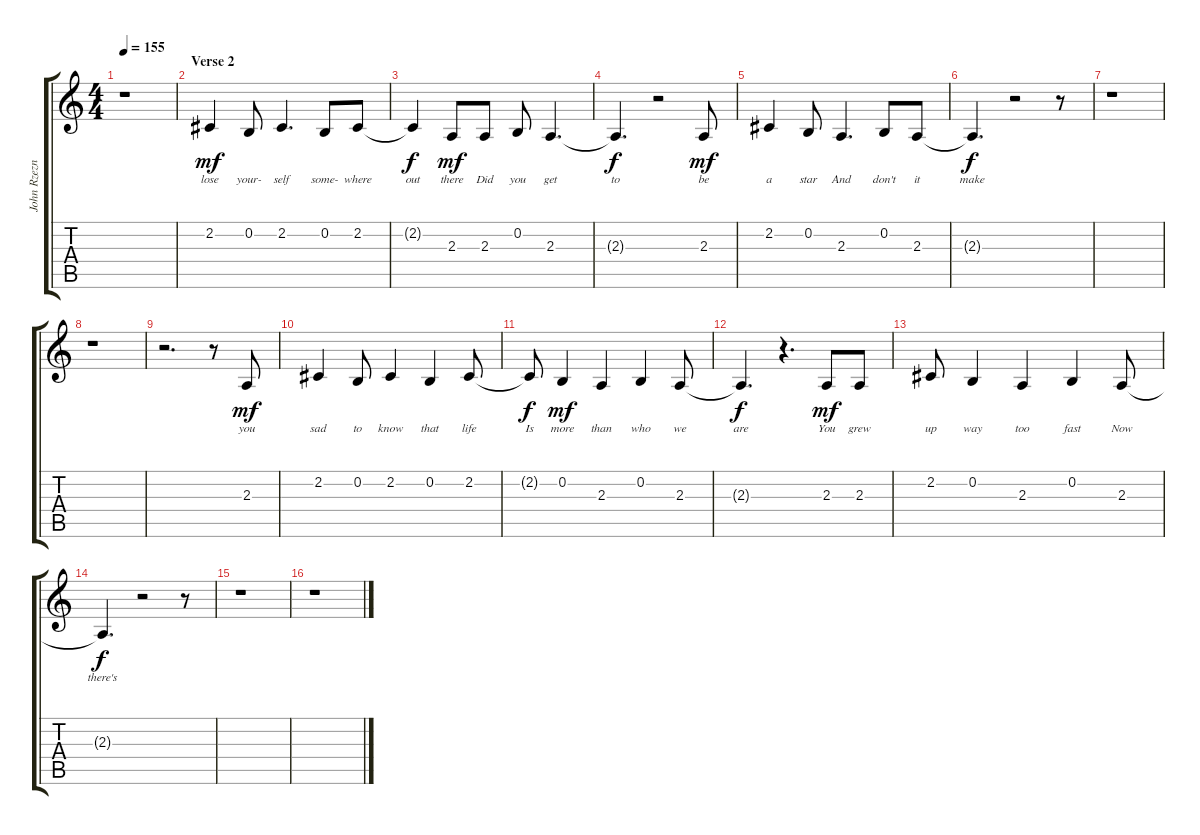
\track ("John Rzeznik - Voice" "John Rzezn") {instrument tenorsax}
\staff {score tabs}
\tuning (E4 B3 G3 D3 A2 E2) {hide}
\ts (4 4)
\tempo 155
\clef g2
\ks c
r.1{dy mf} |
\section ("" "Verse 2")
2.2.4{lyrics (0 "lose") lyrics (1 "") lyrics (2 "") lyrics (3 "") lyrics (4 "")} 0.2.8{lyrics (0 "your-") lyrics (1 "") lyrics (2 "") lyrics (3 "") lyrics (4 "")} 2.2.4{d lyrics (0 "self") lyrics (1 "") lyrics (2 "") lyrics (3 "") lyrics (4 "")} 0.2.8{lyrics (0 "some-") lyrics (1 "") lyrics (2 "") lyrics (3 "") lyrics (4 "")} 2.2.8{lyrics (0 "where") lyrics (1 "") lyrics (2 "") lyrics (3 "") lyrics (4 "")} |
2.2{t}.4{lyrics (0 "out") lyrics (1 "") lyrics (2 "") lyrics (3 "") lyrics (4 "") dy f} 2.3.8{lyrics (0 "there") lyrics (1 "") lyrics (2 "") lyrics (3 "") lyrics (4 "") dy mf} 2.3.8{lyrics (0 "Did") lyrics (1 "") lyrics (2 "") lyrics (3 "") lyrics (4 "")} 0.2.8{lyrics (0 "you") lyrics (1 "") lyrics (2 "") lyrics (3 "") lyrics (4 "")} 2.3.4{d lyrics (0 "get") lyrics (1 "") lyrics (2 "") lyrics (3 "") lyrics (4 "")} |
2.3{t}.4{d lyrics (0 "to") lyrics (1 "") lyrics (2 "") lyrics (3 "") lyrics (4 "") dy f} r.2 2.3.8{lyrics (0 "be") lyrics (1 "") lyrics (2 "") lyrics (3 "") lyrics (4 "") dy mf} |
2.2.4{lyrics (0 "a") lyrics (1 "") lyrics (2 "") lyrics (3 "") lyrics (4 "")} 0.2.8{lyrics (0 "star") lyrics (1 "") lyrics (2 "") lyrics (3 "") lyrics (4 "")} 2.3.4{d lyrics (0 "And") lyrics (1 "") lyrics (2 "") lyrics (3 "") lyrics (4 "")} 0.2.8{lyrics (0 "don't") lyrics (1 "") lyrics (2 "") lyrics (3 "") lyrics (4 "")} 2.3.8{lyrics (0 "it") lyrics (1 "") lyrics (2 "") lyrics (3 "") lyrics (4 "")} |
2.3{t}.4{d lyrics (0 "make") lyrics (1 "") lyrics (2 "") lyrics (3 "") lyrics (4 "") dy f} r.2 r.8 |
r.1 |
r.1 |
r.2{d} r.8 2.3.8{lyrics (0 "you") lyrics (1 "") lyrics (2 "") lyrics (3 "") lyrics (4 "") dy mf} |
2.2.4{lyrics (0 "sad") lyrics (1 "") lyrics (2 "") lyrics (3 "") lyrics (4 "")} 0.2.8{lyrics (0 "to") lyrics (1 "") lyrics (2 "") lyrics (3 "") lyrics (4 "")} 2.2.4{lyrics (0 "know") lyrics (1 "") lyrics (2 "") lyrics (3 "") lyrics (4 "")} 0.2.4{lyrics (0 "that") lyrics (1 "") lyrics (2 "") lyrics (3 "") lyrics (4 "")} 2.2.8{lyrics (0 "life") lyrics (1 "") lyrics (2 "") lyrics (3 "") lyrics (4 "")} |
2.2{t}.8{lyrics (0 "Is") lyrics (1 "") lyrics (2 "") lyrics (3 "") lyrics (4 "") dy f} 0.2.4{lyrics (0 "more") lyrics (1 "") lyrics (2 "") lyrics (3 "") lyrics (4 "") dy mf} 2.3.4{lyrics (0 "than") lyrics (1 "") lyrics (2 "") lyrics (3 "") lyrics (4 "")} 0.2.4{lyrics (0 "who") lyrics (1 "") lyrics (2 "") lyrics (3 "") lyrics (4 "")} 2.3.8{lyrics (0 "we") lyrics (1 "") lyrics (2 "") lyrics (3 "") lyrics (4 "")} |
2.3{t}.4{d lyrics (0 "are") lyrics (1 "") lyrics (2 "") lyrics (3 "") lyrics (4 "") dy f} r.4{d} 2.3.8{lyrics (0 "You") lyrics (1 "") lyrics (2 "") lyrics (3 "") lyrics (4 "") dy mf} 2.3.8{lyrics (0 "grew") lyrics (1 "") lyrics (2 "") lyrics (3 "") lyrics (4 "")} |
2.2.8{lyrics (0 "up") lyrics (1 "") lyrics (2 "") lyrics (3 "") lyrics (4 "")} 0.2.4{lyrics (0 "way") lyrics (1 "") lyrics (2 "") lyrics (3 "") lyrics (4 "")} 2.3.4{lyrics (0 "too") lyrics (1 "") lyrics (2 "") lyrics (3 "") lyrics (4 "")} 0.2.4{lyrics (0 "fast") lyrics (1 "") lyrics (2 "") lyrics (3 "") lyrics (4 "")} 2.3.8{lyrics (0 "Now") lyrics (1 "") lyrics (2 "") lyrics (3 "") lyrics (4 "")} |
2.3{t}.4{d lyrics (0 "there's") lyrics (1 "") lyrics (2 "") lyrics (3 "") lyrics (4 "") dy f} r.2 r.8 |
r.1 |
r.1
